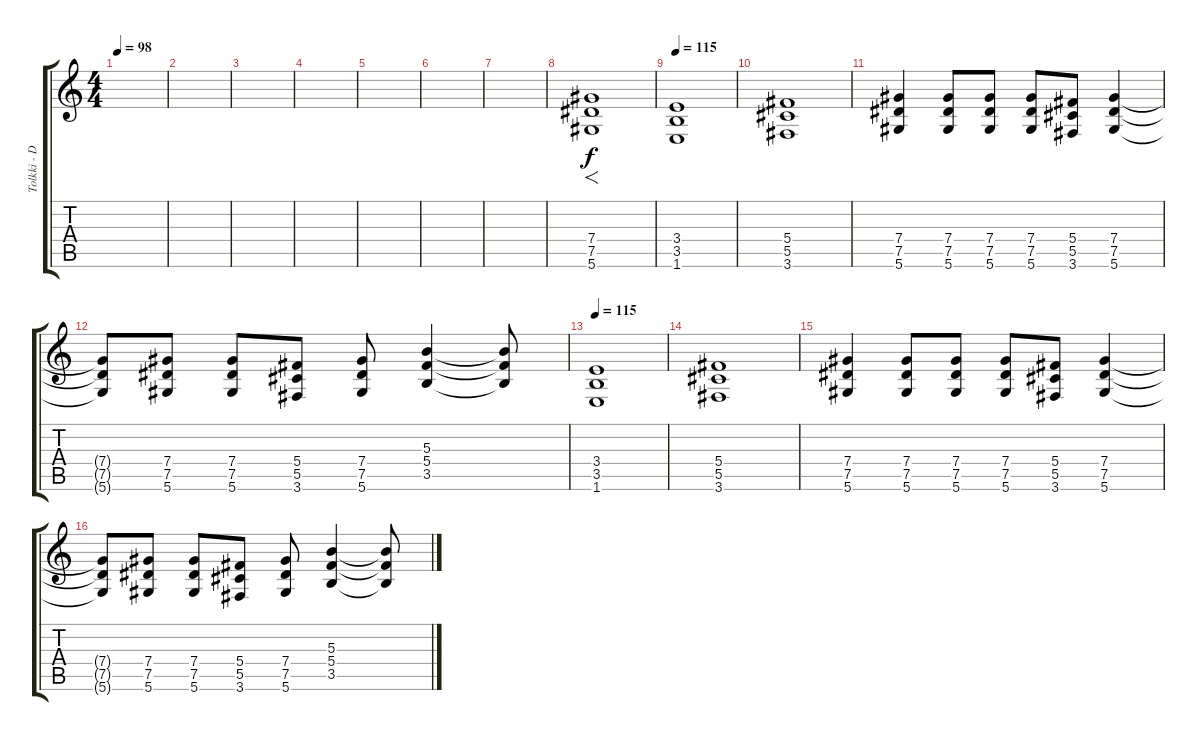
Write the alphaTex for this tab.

\track ("Tolkki - Dist.Guitar" "Tolkki - D") {instrument overdrivenguitar}
\staff {score tabs}
\tuning (Eb4 Bb3 Gb3 Db3 Ab2 Eb2) {hide}
\ts (4 4)
\tempo 98
\clef g2
\ks c
|
|
|
|
|
|
|
(7.4 7.5 5.6).1{f} |
\tempo 115
(3.4 3.5 1.6).1 |
(5.4 5.5 3.6).1 |
(7.4 7.5 5.6).4 (7.4 7.5 5.6).8 (7.4 7.5 5.6).8 (7.4 7.5 5.6).8 (5.4 5.5 3.6).8 (7.4 7.5 5.6).4 |
(7.4{t} 7.5{t} 5.6{t}).8 (7.4 7.5 5.6).8 (7.4 7.5 5.6).8 (5.4 5.5 3.6).8 (7.4 7.5 5.6).8 (5.3 5.4 3.5).4 (5.3{t} 5.4{t} 3.5{t}).8 |
\tempo 115
(3.4 3.5 1.6).1 |
(5.4 5.5 3.6).1 |
(7.4 7.5 5.6).4 (7.4 7.5 5.6).8 (7.4 7.5 5.6).8 (7.4 7.5 5.6).8 (5.4 5.5 3.6).8 (7.4 7.5 5.6).4 |
(7.4{t} 7.5{t} 5.6{t}).8 (7.4 7.5 5.6).8 (7.4 7.5 5.6).8 (5.4 5.5 3.6).8 (7.4 7.5 5.6).8 (5.3 5.4 3.5).4 (5.3{t} 5.4{t} 3.5{t}).8
